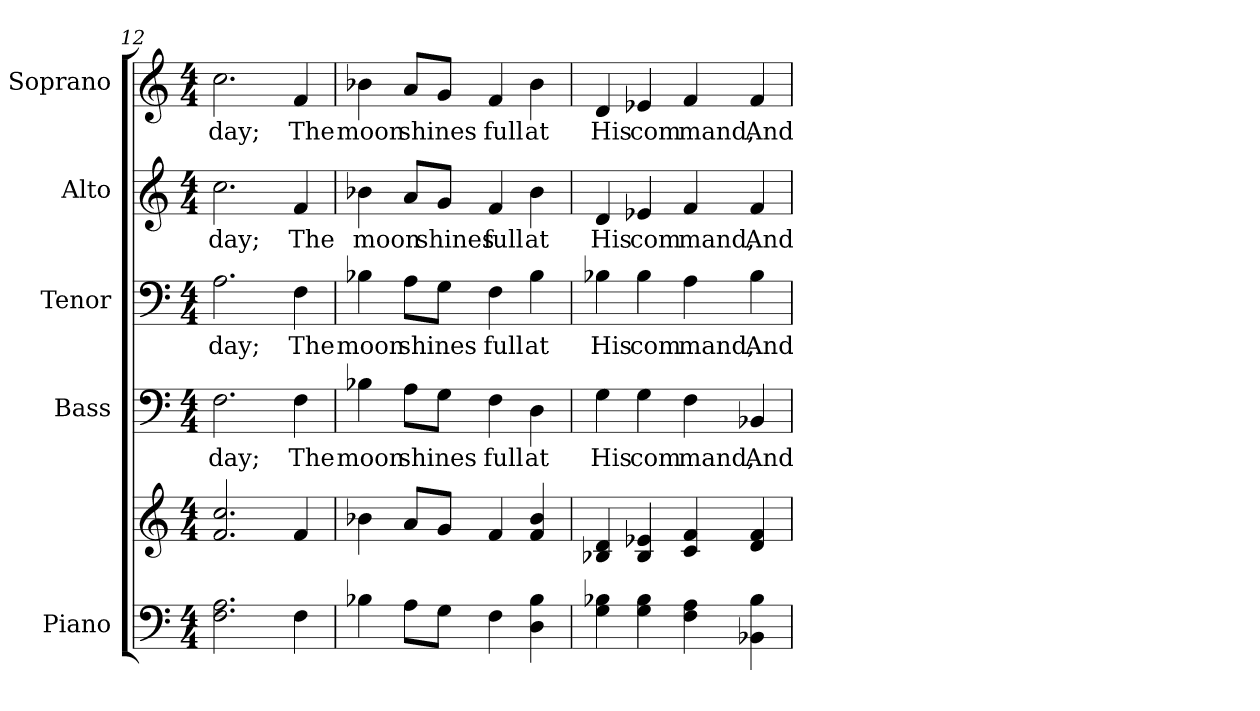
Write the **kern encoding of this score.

**kern	**kern	**kern	**text	**kern	**text	**kern	**text	**kern	**text
*part5	*part5	*part4	*part4	*part3	*part3	*part2	*part2	*part1	*part1
*staff6	*staff5	*staff4	*staff4	*staff3	*staff3	*staff2	*staff2	*staff1	*staff1
*I"Piano	*	*I"Bass	*	*I"Tenor	*	*I"Alto	*	*I"Soprano	*
*I'Pno.	*	*I'B.	*	*I'T.	*	*I'A.	*	*I'S.	*
*clefF4	*clefG2	*clefF4	*	*clefF4	*	*clefG2	*	*clefG2	*
*k[]	*k[]	*k[]	*	*k[]	*	*k[]	*	*k[]	*
*C:	*C:	*C:	*	*C:	*	*C:	*	*C:	*
*M4/4	*M4/4	*M4/4	*	*M4/4	*	*M4/4	*	*M4/4	*
=12	=12	=12	=12	=12	=12	=12	=12	=12	=12
!	!	!	!LO:LY:b:color=#000000	!	!	!	!	!	!
!	!	!	!	!	!LO:LY:b:color=#000000	!	!	!	!
!	!	!	!	!	!	!	!LO:LY:b:color=#000000	!	!
!	!	!	!	!	!	!	!	!	!LO:LY:b:color=#000000
2.Fi\ 2.Ai	2.fi/ 2.cci	2.Fi\	day;	2.Ai\	day;	2.cci\	day;	2.cci\	day;
!	!	!	!LO:LY:b:color=#000000	!	!	!	!	!	!
!	!	!	!	!	!LO:LY:b:color=#000000	!	!	!	!
!	!	!	!	!	!	!	!LO:LY:b:color=#000000	!	!
!	!	!	!	!	!	!	!	!	!LO:LY:b:color=#000000
4Fi\	4fi/	4Fi\	The	4Fi\	The	4fi/	The	4fi/	The
!!LO:PB:g=z
=13	=13	=13	=13	=13	=13	=13	=13	=13	=13
!	!	!	!LO:LY:b:color=#000000	!	!	!	!	!	!
!	!	!	!	!	!LO:LY:b:color=#000000	!	!	!	!
!	!	!	!	!	!	!	!LO:LY:b:color=#000000	!	!
!	!	!	!	!	!	!	!	!	!LO:LY:b:color=#000000
4B-Xi\	4b-Xi\	4B-Xi\	moon	4B-Xi\	moon	4b-Xi\	moon	4b-Xi\	moon
!	!	!	!LO:LY:b:color=#000000	!	!	!	!	!	!
!	!	!	!	!	!LO:LY:b:color=#000000	!	!	!	!
!	!	!	!	!	!	!	!	!	!LO:LY:b:color=#000000
8Ai\L	8ai/L	8Ai\L	shines	8Ai\L	shines	8ai/L	.	8ai/L	shines
!	!	!	!	!	!	!	!LO:LY:b:color=#000000	!	!
8Gi\J	8gi/J	8Gi\J	.	8Gi\J	.	8gi/J	shines	8gi/J	.
!	!	!	!LO:LY:b:color=#000000	!	!	!	!	!	!
!	!	!	!	!	!LO:LY:b:color=#000000	!	!	!	!
!	!	!	!	!	!	!	!LO:LY:b:color=#000000	!	!
!	!	!	!	!	!	!	!	!	!LO:LY:b:color=#000000
4Fi\	4fi/	4Fi\	full	4Fi\	full	4fi/	full	4fi/	full
!	!	!	!LO:LY:b:color=#000000	!	!	!	!	!	!
!	!	!	!	!	!LO:LY:b:color=#000000	!	!	!	!
!	!	!	!	!	!	!	!LO:LY:b:color=#000000	!	!
!	!	!	!	!	!	!	!	!	!LO:LY:b:color=#000000
4Di\ 4B-i	4fi/ 4b-i	4Di\	at	4B-i\	at	4b-i\	at	4b-i\	at
=14	=14	=14	=14	=14	=14	=14	=14	=14	=14
!	!	!	!LO:LY:b:color=#000000	!	!	!	!	!	!
!	!	!	!	!	!LO:LY:b:color=#000000	!	!	!	!
!	!	!	!	!	!	!	!LO:LY:b:color=#000000	!	!
!	!	!	!	!	!	!	!	!	!LO:LY:b:color=#000000
4Gi\ 4B-Xi	4B-Xi/ 4di	4Gi\	His	4B-Xi\	His	4di/	His	4di/	His
!	!	!	!LO:LY:b:color=#000000	!	!	!	!	!	!
!	!	!	!	!	!LO:LY:b:color=#000000	!	!	!	!
!	!	!	!	!	!	!	!LO:LY:b:color=#000000	!	!
!	!	!	!	!	!	!	!	!	!LO:LY:b:color=#000000
4Gi\ 4B-i	4B-i/ 4e-Xi	4Gi\	com	4B-i\	com	4e-Xi/	com	4e-Xi/	com
!	!	!	!LO:LY:b:color=#000000	!	!	!	!	!	!
!	!	!	!	!	!LO:LY:b:color=#000000	!	!	!	!
!	!	!	!	!	!	!	!LO:LY:b:color=#000000	!	!
!	!	!	!	!	!	!	!	!	!LO:LY:b:color=#000000
4Fi\ 4Ai	4ci/ 4fi	4Fi\	mand,	4Ai\	mand,	4fi/	mand,	4fi/	mand,
!	!	!	!LO:LY:b:color=#000000	!	!	!	!	!	!
!	!	!	!	!	!LO:LY:b:color=#000000	!	!	!	!
!	!	!	!	!	!	!	!LO:LY:b:color=#000000	!	!
!	!	!	!	!	!	!	!	!	!LO:LY:b:color=#000000
4BB-Xi\ 4B-i	4di/ 4fi	4BB-Xi/	And	4B-i\	And	4fi/	And	4fi/	And
=	=	=	=	=	=	=	=	=	=
*-	*-	*-	*-	*-	*-	*-	*-	*-	*-
